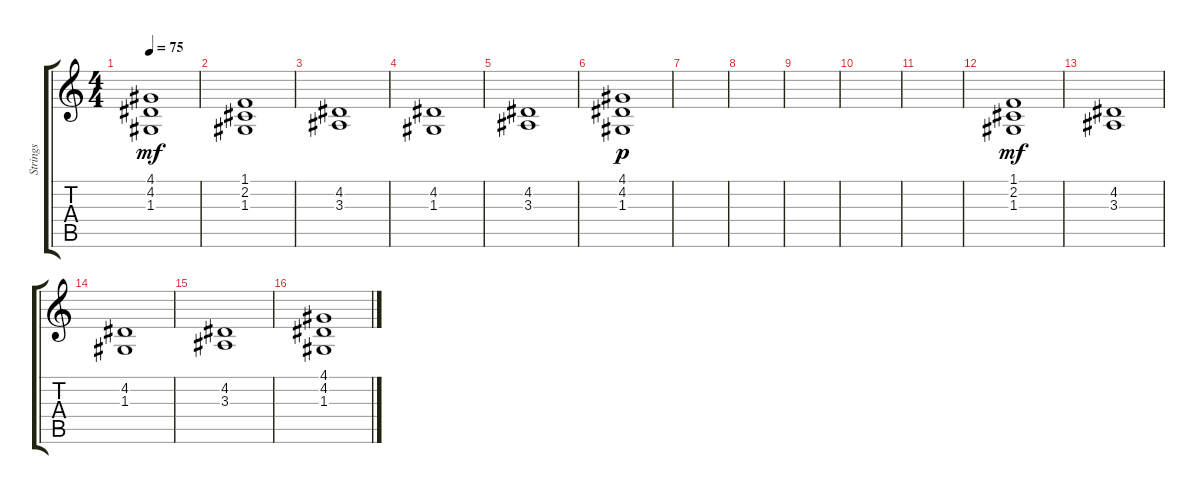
\track ("Strings" "Strings") {instrument violin}
\staff {score tabs}
\tuning (E4 B3 G3 D3 A2 E2) {hide}
\ts (4 4)
\tempo 75
\clef g2
\ks c
(4.1 4.2 1.3).1{dy mf} |
(1.1 2.2 1.3).1 |
(4.2 3.3).1 |
(4.2 1.3).1 |
(4.2 3.3).1 |
(4.1 4.2 1.3).1{dy p} |
|
|
|
|
|
(1.1 2.2 1.3).1{dy mf} |
(4.2 3.3).1 |
(4.2 1.3).1 |
(4.2 3.3).1 |
(4.1 4.2 1.3).1
